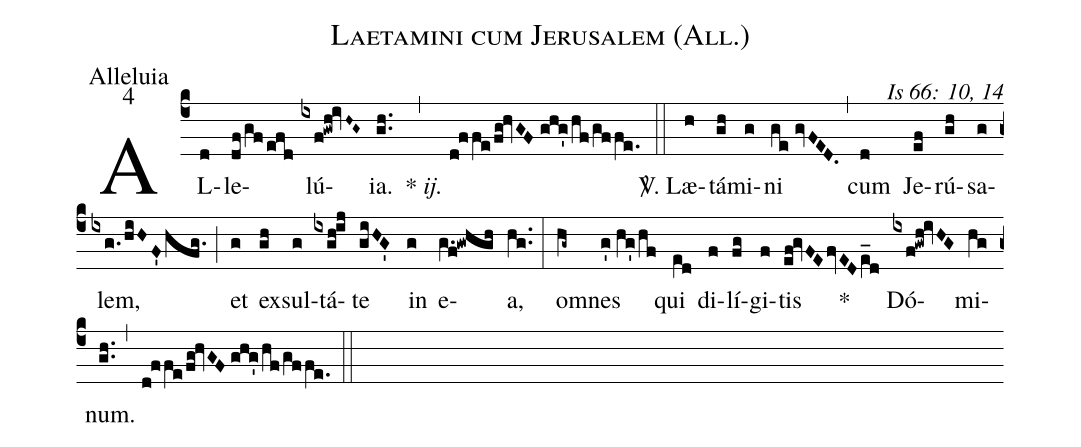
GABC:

name: Laetamini cum Jerusalem (All.);
office-part: Alleluia;
mode: 4;
commentary: Is 66: 10, 14;
%%
(c4) AL(d)le(df/gfefd)lú(ixf!gwh!ivH~G~)ia.(gh..) {*}~<i>ij.</i>(,) (d!ffe/fg!hvGF//ghg'/hf/gffe.) (::)
<sp>V/</sp>. Læ(h)tá(gh)mi(g)ni(ge//gvFED.) (,) cum(d) Je(ef)rú(gh)sa(g)lem,(ixg./hiHF'hfg.) (;) et(g) ex(gh)sul(g)tá(ixgh!ij)te(giHG') in(g) e(g.f!gwhgh)a,(hg..) (:)
om(hg~)nes(g'//hg'/hf) qui(e[ll:1]d) di(f)lí(fg)gi(f)tis(ef!gvFEfvEDe_[ll:1]d) *()
Dó(ixf!gwh!ivHG)mi(hg)num.(gh..) (,) (d!ffe/fg!hvGF//ghg'/hf/gffe.) (::)
